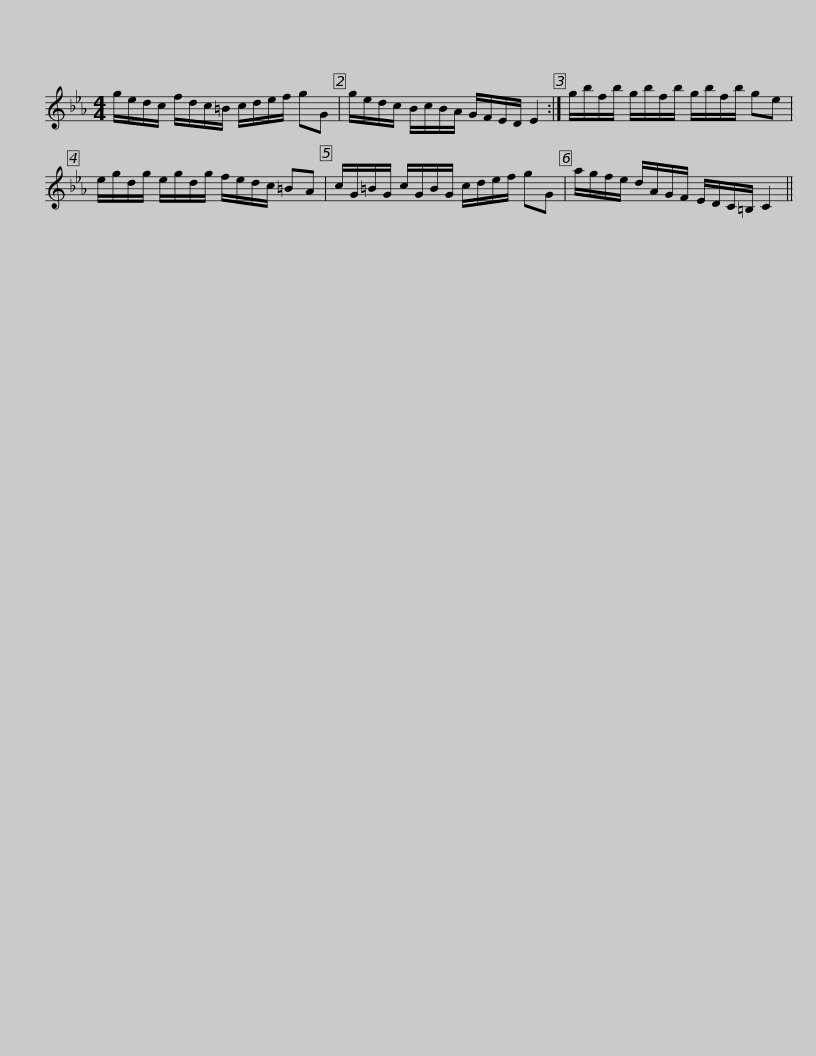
X:1
L:1/8
M:4/4
I:linebreak $
K:Cmin
V:1 treble
V:1
 g/e/d/c/ f/d/c/=B/ c/d/e/f/ gG | g/e/d/c/ B/c/B/A/ G/F/E/D/ E2 :| g/b/f/b/ g/b/f/b/ g/b/f/b/ ge |$ e/g/d/g/ e/g/d/g/ f/e/d/c/ =BA | c/G/=B/G/ c/G/B/G/ c/d/e/f/ gG | %5
 a/g/f/e/ d/A/G/F/ E/D/C/=B,/ C2 || %6
